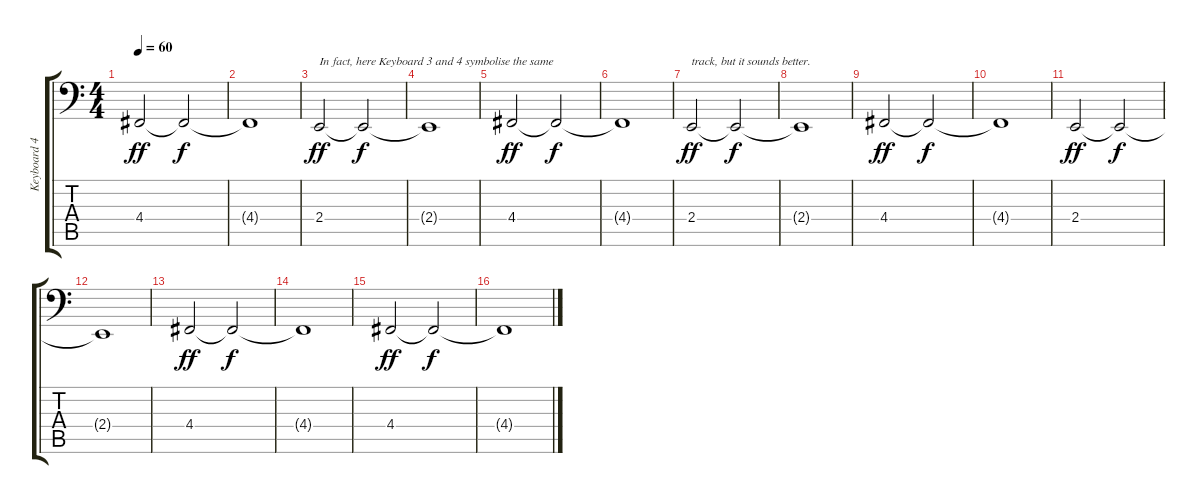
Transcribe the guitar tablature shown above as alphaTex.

\track ("Keyboard 4 (Rick)" "Keyboard 4") {instrument stringensemble1}
\staff {score tabs}
\tuning (E3 B2 G2 D2 A1 E1) {hide}
\ts (4 4)
\tempo 60
\clef f4
\ks c
4.4.2{dy ff volume 12} 4.4{t}.2{dy f volume 0} |
4.4{t}.1 |
2.4.2{txt "In fact, here Keyboard 3 and 4 symbolise the same" dy ff volume 12} 2.4{t}.2{dy f volume 0} |
2.4{t}.1 |
4.4.2{dy ff volume 12} 4.4{t}.2{dy f volume 0} |
4.4{t}.1 |
2.4.2{txt "track, but it sounds better." dy ff volume 12} 2.4{t}.2{dy f volume 0} |
2.4{t}.1 |
4.4.2{dy ff volume 12} 4.4{t}.2{dy f volume 0} |
4.4{t}.1 |
2.4.2{dy ff volume 12} 2.4{t}.2{dy f volume 0} |
2.4{t}.1 |
4.4.2{dy ff volume 12} 4.4{t}.2{dy f volume 0} |
4.4{t}.1 |
4.4.2{dy ff volume 12} 4.4{t}.2{dy f volume 0} |
4.4{t}.1
